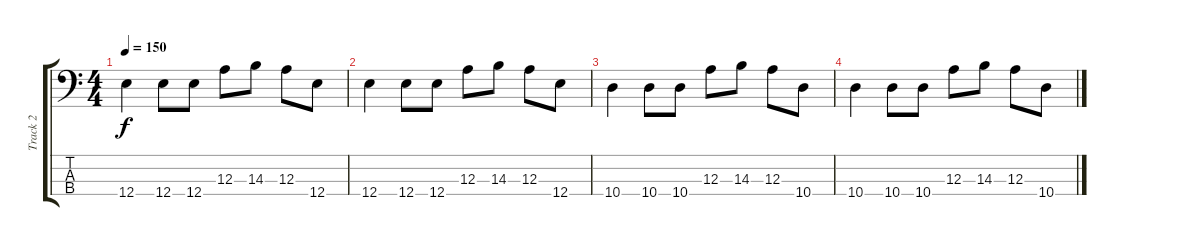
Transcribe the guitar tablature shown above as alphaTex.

\track ("Track 2" "Track 2") {instrument electricbassfinger}
\staff {score tabs}
\tuning (G2 D2 A1 E1) {hide}
\ts (4 4)
\tempo 150
\clef f4
\ks c
12.4.4{dy f} 12.4.8 12.4.8 12.3.8 14.3.8 12.3.8 12.4.8 |
12.4.4 12.4.8 12.4.8 12.3.8 14.3.8 12.3.8 12.4.8 |
10.4.4 10.4.8 10.4.8 12.3.8 14.3.8 12.3.8 10.4.8 |
10.4.4 10.4.8 10.4.8 12.3.8 14.3.8 12.3.8 10.4.8
